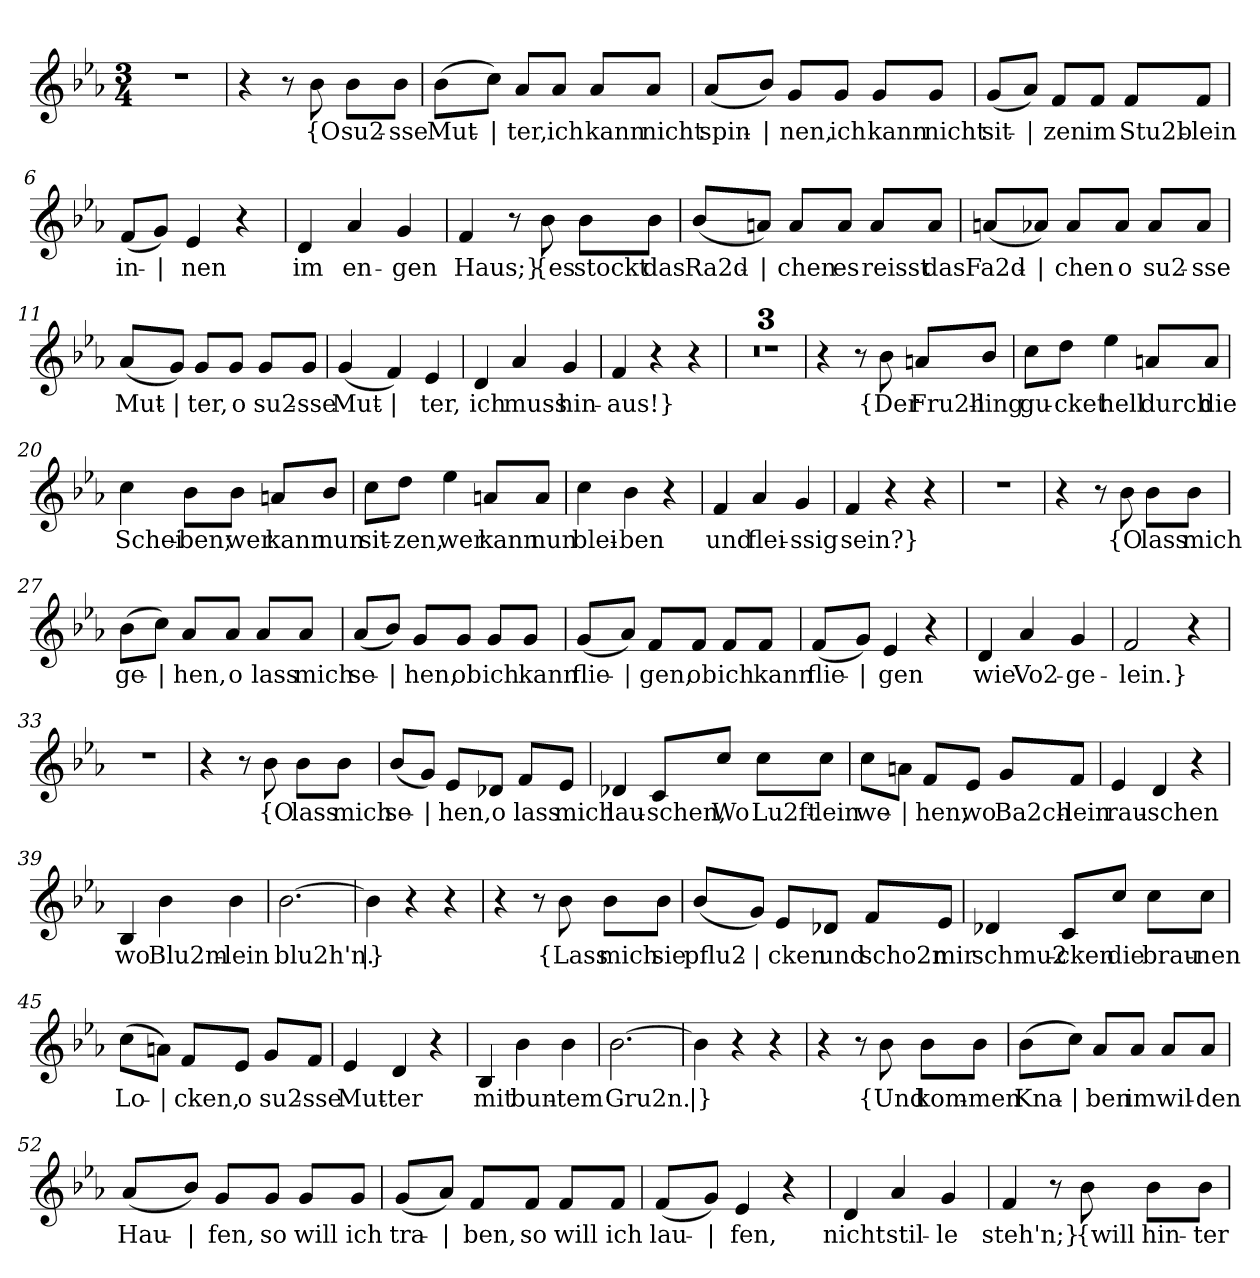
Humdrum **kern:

**kern	**text
*part1	*part1
*staff1	*staff1
*clefG2	*
*k[b-e-a-]	*
*M3/4	*
*MM120	*
=1	=1
2.r	.
=2	=2
4r	.
8r	.
8b-	{O
8b-\L	su2-
8b-\J	-sse
=3	=3
(8b-\L	Mut-
8cc\J)	|
8a-/L	-ter,
8a-/J	ich
8a-/L	kann
8a-/J	nicht
=4	=4
(8a-/L	spin-
8b-/J)	|
8g/L	-nen,
8g/J	ich
8g/L	kann
8g/J	nicht
=5	=5
(8g/L	sit-
8a-/J)	|
8f/L	-zen
8f/J	im
8f/L	Stu2b-
8f/J	-lein
=6	=6
(8f/L	in-
8g/J)	|
4e-	-nen
4r	.
=7	=7
4d	im
4a-	en-
4g	-gen
=8	=8
4f	Haus;}
8r	.
8b-	{es
8b-\L	stockt
8b-\J	das
=9	=9
(8b-/L	Ra2d-
8an/J)	|
8a/L	-chen
8a/J	es
8a/L	reisst
8a/J	das
=10	=10
(8an/L	Fa2d-
8a-X/J)	|
8a-/L	-chen
8a-/J	o
8a-/L	su2-
8a-/J	-sse
=11	=11
(8a-/L	Mut-
8g/J)	|
8g/L	-ter,
8g/J	o
8g/L	su2-
8g/J	-sse
=12	=12
(4g	Mut-
4f)	|
4e-	-ter,
=13	=13
4d	ich
4a-	muss
4g	hin-
=14	=14
4f	-aus!}
4r	.
4r	.
=15	=15
2.r	.
=16	=16
2.r	.
=17	=17
2.r	.
=18	=18
4r	.
8r	.
8b-	{Der
8an/L	Fru2h-
8b-/J	-ling
=19	=19
8cc\L	gu-
8dd\J	-cket
4ee-	hell
8an/L	durch
8a/J	die
=20	=20
4cc	Schei-
8b-\L	-ben;
8b-\J	wer
8an/L	kann
8b-/J	nun
=21	=21
8cc\L	sit-
8dd\J	-zen,
4ee-	wer
8an/L	kann
8a/J	nun
=22	=22
4cc	blei-
4b-	-ben
4r	.
=23	=23
4f	und
4a-	flei-
4g	-ssig
=24	=24
4f	sein?}
4r	.
4r	.
=25	=25
2.r	.
=26	=26
4r	.
8r	.
8b-	{O
8b-\L	lass
8b-\J	mich
=27	=27
(8b-\L	ge-
8cc\J)	|
8a-/L	-hen,
8a-/J	o
8a-/L	lass
8a-/J	mich
=28	=28
(8a-/L	se-
8b-/J)	|
8g/L	-hen,
8g/J	ob
8g/L	ich
8g/J	kann
=29	=29
(8g/L	flie-
8a-/J)	|
8f/L	-gen,
8f/J	ob
8f/L	ich
8f/J	kann
=30	=30
(8f/L	flie-
8g/J)	|
4e-	-gen
4r	.
=31	=31
4d	wie
4a-	Vo2-
4g	-ge-
=32	=32
2f	-lein.}
4r	.
=33	=33
2.r	.
=34	=34
4r	.
8r	.
8b-	{O
8b-\L	lass
8b-\J	mich
=35	=35
(8b-/L	se-
8g/J)	|
8e-/L	-hen,
8d-X/J	o
8f/L	lass
8e-/J	mich
=36	=36
4d-X	lau-
8c/L	-schen,
8cc/J	Wo
8cc\L	Lu2ft-
8cc\J	-lein
=37	=37
8cc\L	we-
8an\J	|
8f/L	-hen,
8e-/J	wo
8g/L	Ba2ch-
8f/J	-lein
=38	=38
4e-	rau-
4d	-schen
4r	.
=39	=39
4B-	wo
4b-	Blu2m-
4b-	-lein
=40	=40
[2.b-	blu2h'n.
=41	=41
4b-]	|}
4r	.
4r	.
=42	=42
4r	.
8r	.
8b-	{Lass
8b-\L	mich
8b-\J	sie
=43	=43
(8b-/L	pflu2-
8g/J)	|
8e-/L	-cken
8d-X/J	und
8f/L	scho2n
8e-/J	mir
=44	=44
4d-X	schmu2-
8c/L	-cken
8cc/J	die
8cc\L	brau-
8cc\J	-nen
=45	=45
(8cc\L	Lo-
8an\J)	|
8f/L	-cken,
8e-/J	o
8g/L	su2-
8f/J	-sse
=46	=46
4e-	Mut-
4d	-ter
4r	.
=47	=47
4B-	mit
4b-	bun-
4b-	-tem
=48	=48
[2.b-	Gru2n.
=49	=49
4b-]	|}
4r	.
4r	.
=50	=50
4r	.
8r	.
8b-	{Und
8b-\L	kom-
8b-\J	-men
=51	=51
(8b-\L	Kna-
8cc\J)	|
8a-/L	-ben
8a-/J	im
8a-/L	wil-
8a-/J	-den
=52	=52
(8a-/L	Hau-
8b-/J)	|
8g/L	-fen,
8g/J	so
8g/L	will
8g/J	ich
=53	=53
(8g/L	tra-
8a-/J)	|
8f/L	-ben,
8f/J	so
8f/L	will
8f/J	ich
=54	=54
(8f/L	lau-
8g/J)	|
4e-	-fen,
4r	.
=55	=55
4d	nicht
4a-	stil-
4g	-le
=56	=56
4f	steh'n;}
8r	.
8b-	{will
8b-\L	hin-
8b-\J	-ter
=	=
*-	*-
